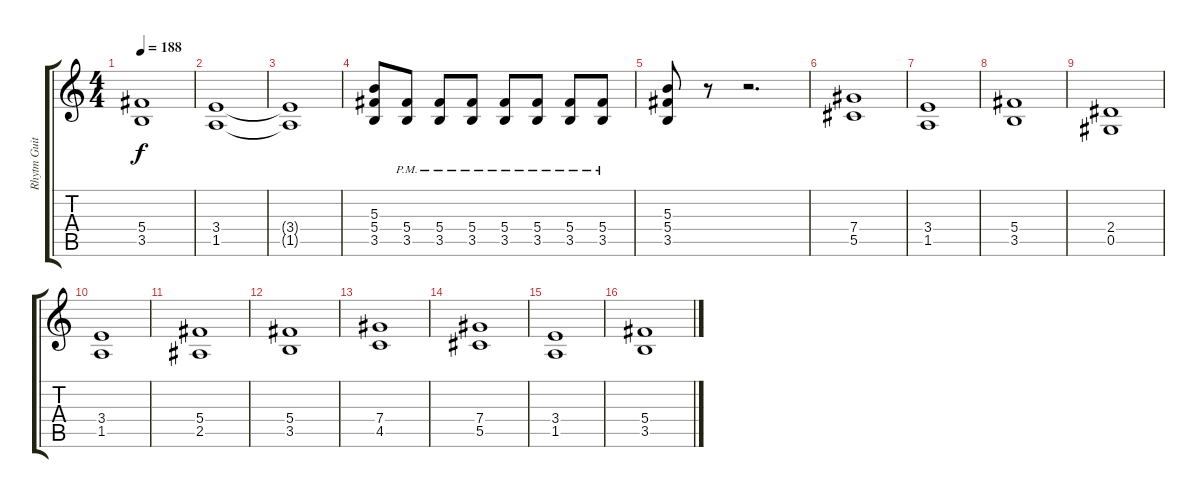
\track ("Rhytm Guitar" "Rhytm Guit") {instrument distortionguitar}
\staff {score tabs}
\tuning (Eb4 Bb3 Gb3 Db3 Ab2 Eb2) {hide}
\ts (4 4)
\tempo 188
\clef g2
\ks c
(5.4 3.5).1{dy f} |
(3.4 1.5).1 |
(3.4{t} 1.5{t}).1 |
(5.3 5.4 3.5).8 (5.4{pm} 3.5{pm}).8 (5.4{pm} 3.5{pm}).8 (5.4{pm} 3.5{pm}).8 (5.4{pm} 3.5{pm}).8 (5.4{pm} 3.5{pm}).8 (5.4{pm} 3.5{pm}).8 (5.4{pm} 3.5{pm}).8 |
(5.3 5.4 3.5).8 r.8 r.2{d} |
(7.4 5.5).1 |
(3.4 1.5).1 |
(5.4 3.5).1 |
(2.4 0.5).1 |
(3.4 1.5).1 |
(5.4 2.5).1 |
(5.4 3.5).1 |
(7.4 4.5).1 |
(7.4 5.5).1 |
(3.4 1.5).1 |
(5.4 3.5).1
